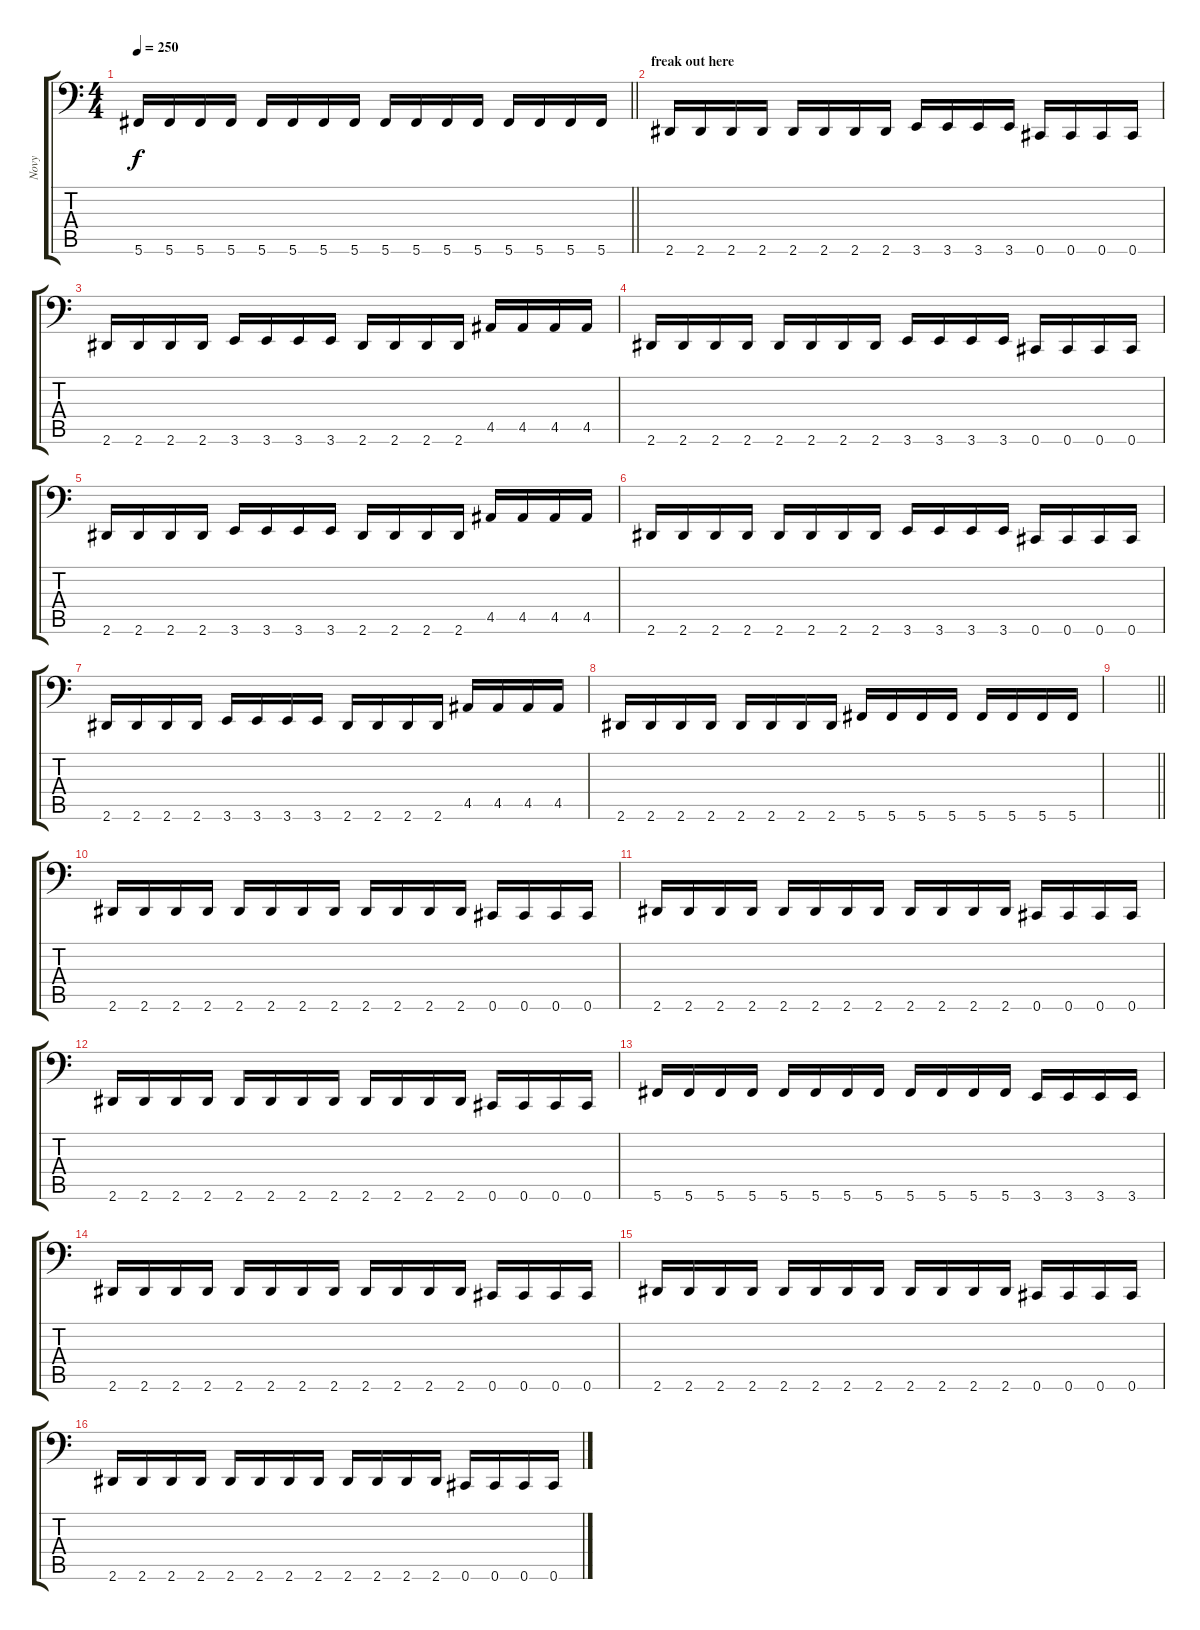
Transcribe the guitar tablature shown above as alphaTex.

\track ("Novy" "Novy") {instrument electricbasspick}
\staff {score tabs}
\tuning (Db3 Ab2 E2 B1 Gb1 Db1) {hide}
\ts (4 4)
\tempo 250
\clef f4
\barLineRight lightlight
\ks c
5.6.16{dy f} 5.6.16 5.6.16 5.6.16 5.6.16 5.6.16 5.6.16 5.6.16 5.6.16 5.6.16 5.6.16 5.6.16 5.6.16 5.6.16 5.6.16 5.6.16 |
\section ("" "freak out here")
2.6.16 2.6.16 2.6.16 2.6.16 2.6.16 2.6.16 2.6.16 2.6.16 3.6.16 3.6.16 3.6.16 3.6.16 0.6.16 0.6.16 0.6.16 0.6.16 |
2.6.16 2.6.16 2.6.16 2.6.16 3.6.16 3.6.16 3.6.16 3.6.16 2.6.16 2.6.16 2.6.16 2.6.16 4.5.16 4.5.16 4.5.16 4.5.16 |
2.6.16 2.6.16 2.6.16 2.6.16 2.6.16 2.6.16 2.6.16 2.6.16 3.6.16 3.6.16 3.6.16 3.6.16 0.6.16 0.6.16 0.6.16 0.6.16 |
2.6.16 2.6.16 2.6.16 2.6.16 3.6.16 3.6.16 3.6.16 3.6.16 2.6.16 2.6.16 2.6.16 2.6.16 4.5.16 4.5.16 4.5.16 4.5.16 |
2.6.16 2.6.16 2.6.16 2.6.16 2.6.16 2.6.16 2.6.16 2.6.16 3.6.16 3.6.16 3.6.16 3.6.16 0.6.16 0.6.16 0.6.16 0.6.16 |
2.6.16 2.6.16 2.6.16 2.6.16 3.6.16 3.6.16 3.6.16 3.6.16 2.6.16 2.6.16 2.6.16 2.6.16 4.5.16 4.5.16 4.5.16 4.5.16 |
2.6.16 2.6.16 2.6.16 2.6.16 2.6.16 2.6.16 2.6.16 2.6.16 5.6.16 5.6.16 5.6.16 5.6.16 5.6.16 5.6.16 5.6.16 5.6.16 |
\barLineRight lightlight
|
2.6.16 2.6.16 2.6.16 2.6.16 2.6.16 2.6.16 2.6.16 2.6.16 2.6.16 2.6.16 2.6.16 2.6.16 0.6.16 0.6.16 0.6.16 0.6.16 |
2.6.16 2.6.16 2.6.16 2.6.16 2.6.16 2.6.16 2.6.16 2.6.16 2.6.16 2.6.16 2.6.16 2.6.16 0.6.16 0.6.16 0.6.16 0.6.16 |
2.6.16 2.6.16 2.6.16 2.6.16 2.6.16 2.6.16 2.6.16 2.6.16 2.6.16 2.6.16 2.6.16 2.6.16 0.6.16 0.6.16 0.6.16 0.6.16 |
5.6.16 5.6.16 5.6.16 5.6.16 5.6.16 5.6.16 5.6.16 5.6.16 5.6.16 5.6.16 5.6.16 5.6.16 3.6.16 3.6.16 3.6.16 3.6.16 |
2.6.16 2.6.16 2.6.16 2.6.16 2.6.16 2.6.16 2.6.16 2.6.16 2.6.16 2.6.16 2.6.16 2.6.16 0.6.16 0.6.16 0.6.16 0.6.16 |
2.6.16 2.6.16 2.6.16 2.6.16 2.6.16 2.6.16 2.6.16 2.6.16 2.6.16 2.6.16 2.6.16 2.6.16 0.6.16 0.6.16 0.6.16 0.6.16 |
2.6.16 2.6.16 2.6.16 2.6.16 2.6.16 2.6.16 2.6.16 2.6.16 2.6.16 2.6.16 2.6.16 2.6.16 0.6.16 0.6.16 0.6.16 0.6.16
